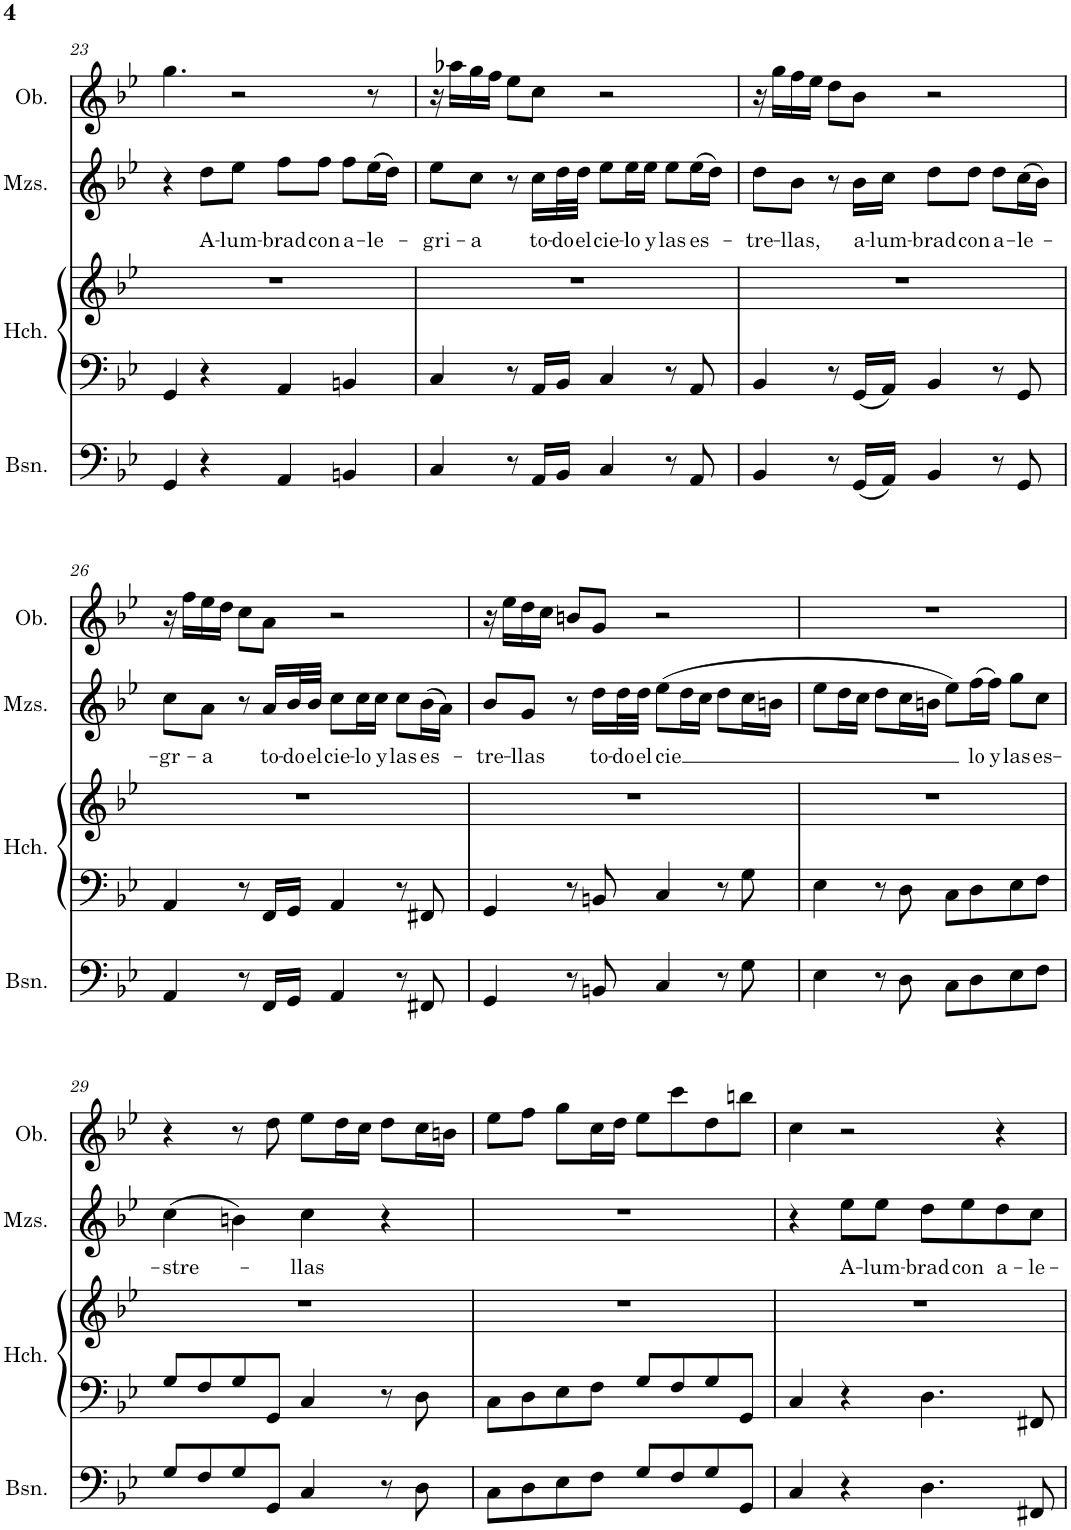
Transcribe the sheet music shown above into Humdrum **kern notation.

**kern	**kern	**kern	**kern	**text	**kern
*part4	*part3	*part3	*part2	*part2	*part1
*staff5	*staff4	*staff3	*staff2	*staff2	*staff1
*I"Bassoon	*I"Harpsichord	*	*I"Mezzo-soprano	*	*I"Oboe
*I'Bsn.	*I'Hch.	*	*I'Mzs.	*	*I'Ob.
!!LO:PB:g=z
*clefF4	*clefF4	*clefG2	*clefG2	*	*clefG2
*k[b-e-]	*k[b-e-]	*k[b-e-]	*k[b-e-]	*	*k[b-e-]
*M4/4	*M4/4	*M4/4	*M4/4	*	*M4/4
=23	=23	=23	=23	=23	=23
4GG/	4GG/	1r	4r	.	4.gg\
!	!	!	!	!LO:LY:b	!
4r	4r	.	8dd\L	A-	.
!	!	!	!	!LO:LY:b	!
.	.	.	8ee-\J	-lum-	2r
!	!	!	!	!LO:LY:b	!
4AA/	4AA/	.	8ff\L	-brad	.
!	!	!	!	!LO:LY:b	!
.	.	.	8ff\J	con	.
!	!	!	!	!LO:LY:b	!
4BBn/	4BBn/	.	8ff\L	a-	.
!	!	!	!	!LO:LY:b	!
.	.	.	(16ee-\L	-le-	8r
.	.	.	16dd\JJ)	.	.
=24	=24	=24	=24	=24	=24
!	!	!	!	!LO:LY:b	!
4C/	4C/	1r	8ee-\L	-gri-	16r
.	.	.	.	.	16aa-X\LL
!	!	!	!	!LO:LY:b	!
.	.	.	8cc\J	-a	16gg\
.	.	.	.	.	16ff\JJ
8r	8r	.	8r	.	8ee-\L
!	!	!	!	!LO:LY:b	!
16AA/LL	16AA/LL	.	16cc\LL	to-	8cc\J
!	!	!	!	!LO:LY:b	!
16BB-/JJ	16BB-/JJ	.	32dd\L	-do	.
!	!	!	!	!LO:LY:b	!
.	.	.	32dd\JJJ	el	.
!	!	!	!	!LO:LY:b	!
4C/	4C/	.	8ee-\L	cie-	2r
!	!	!	!	!LO:LY:b	!
.	.	.	16ee-\L	-lo	.
!	!	!	!	!LO:LY:b	!
.	.	.	16ee-\JJ	y	.
!	!	!	!	!LO:LY:b	!
8r	8r	.	8ee-\L	las	.
!	!	!	!	!LO:LY:b	!
8AA/	8AA/	.	(16ee-\L	es-	.
.	.	.	16dd\JJ)	.	.
=25	=25	=25	=25	=25	=25
!	!	!	!	!LO:LY:b	!
4BB-/	4BB-/	1r	8dd\L	-tre-	16r
.	.	.	.	.	16gg\LL
!	!	!	!	!LO:LY:b	!
.	.	.	8b-\J	-llas,	16ff\
.	.	.	.	.	16ee-\JJ
8r	8r	.	8r	.	8dd\L
!	!	!	!	!LO:LY:b	!
(16GG/LL	16GG/LL	.	16b-\LL	a-	8b-\J
!	!	!	!	!LO:LY:b	!
16AA/JJ)	16AA/JJ	.	16cc\JJ	-lum-	.
!	!	!	!	!LO:LY:b	!
4BB-/	4BB-/	.	8dd\L	-brad	2r
!	!	!	!	!LO:LY:b	!
.	.	.	8dd\J	con	.
!	!	!	!	!LO:LY:b	!
8r	8r	.	8dd\L	a-	.
!	!	!	!	!LO:LY:b	!
8GG/	8GG/	.	(16cc\L	-le-	.
.	.	.	16b-\JJ)	.	.
!!LO:LB:g=z
=26	=26	=26	=26	=26	=26
!	!	!	!	!LO:LY:b	!
4AA/	4AA/	1r	8cc\L	-gr-	16r
.	.	.	.	.	16ff\LL
!	!	!	!	!LO:LY:b	!
.	.	.	8a\J	-a	16ee-\
.	.	.	.	.	16dd\JJ
8r	8r	.	8r	.	8cc\L
!	!	!	!	!LO:LY:b	!
16FF/LL	16FF/LL	.	16a/LL	to-	8a\J
!	!	!	!	!LO:LY:b	!
16GG/JJ	16GG/JJ	.	32b-/L	-do	.
!	!	!	!	!LO:LY:b	!
.	.	.	32b-/JJJ	el	.
!	!	!	!	!LO:LY:b	!
4AA/	4AA/	.	8cc\L	cie-	2r
!	!	!	!	!LO:LY:b	!
.	.	.	16cc\L	-lo	.
!	!	!	!	!LO:LY:b	!
.	.	.	16cc\JJ	y	.
!	!	!	!	!LO:LY:b	!
8r	8r	.	8cc\L	las	.
!	!	!	!	!LO:LY:b	!
8FF#X/	8FF#X/	.	(16b-\L	es-	.
.	.	.	16a\JJ)	.	.
=27	=27	=27	=27	=27	=27
!	!	!	!	!LO:LY:b	!
4GG/	4GG/	1r	8b-/L	-tre-	16r
.	.	.	.	.	16ee-\LL
!	!	!	!	!LO:LY:b	!
.	.	.	8g/J	-llas	16dd\
.	.	.	.	.	16cc\JJ
8r	8r	.	8r	.	8bn/L
!	!	!	!	!LO:LY:b	!
8BBn/	8BBn/	.	16dd\LL	to-	8g/J
!	!	!	!	!LO:LY:b	!
.	.	.	32dd\L	-do	.
!	!	!	!	!LO:LY:b	!
.	.	.	32dd\JJJ	el	.
!	!	!	!	!LO:LY:b	!
4C/	4C/	.	(8ee-\L	cie	2r
.	.	.	16dd\L	.	.
.	.	.	16cc\JJ	.	.
8r	8r	.	8dd\L	.	.
8G\	8G\	.	16cc\L	.	.
.	.	.	16bn\JJ	.	.
=28	=28	=28	=28	=28	=28
4E-\	4E-\	1r	8ee-\L	.	1r
.	.	.	16dd\L	.	.
.	.	.	16cc\JJ	.	.
8r	8r	.	8dd\L	.	.
8D\	8D\	.	16cc\L	.	.
.	.	.	16bn\JJ	.	.
8C\L	8C\L	.	8ee-\L)	.	.
!	!	!	!	!LO:LY:b	!
8D\	8D\	.	(16ff\L	lo	.
!	!	!	!	!LO:LY:b	!
.	.	.	16ff\JJ)	y	.
!	!	!	!	!LO:LY:b	!
8E-\	8E-\	.	8gg\L	las	.
!	!	!	!	!LO:LY:b	!
8F\J	8F\J	.	8cc\J	es-	.
!!LO:LB:g=z
=29	=29	=29	=29	=29	=29
!	!	!	!	!LO:LY:b	!
8G/L	8G/L	1r	(4cc\	-stre-	4r
8F/	8F/	.	.	.	.
8G/	8G/	.	4bn\)	.	8r
8GG/J	8GG/J	.	.	.	8dd\
!	!	!	!	!LO:LY:b	!
4C/	4C/	.	4cc\	-llas	8ee-\L
.	.	.	.	.	16dd\L
.	.	.	.	.	16cc\JJ
8r	8r	.	4r	.	8dd\L
8D\	8D\	.	.	.	16cc\L
.	.	.	.	.	16bn\JJ
=30	=30	=30	=30	=30	=30
8C\L	8C\L	1r	1r	.	8ee-\L
8D\	8D\	.	.	.	8ff\J
8E-\	8E-\	.	.	.	8gg\L
8F\J	8F\J	.	.	.	16cc\L
.	.	.	.	.	16dd\JJ
8G/L	8G/L	.	.	.	8ee-\L
8F/	8F/	.	.	.	8ccc\
8G/	8G/	.	.	.	8dd\
8GG/J	8GG/J	.	.	.	8bbn\J
=31	=31	=31	=31	=31	=31
4C/	4C/	1r	4r	.	4cc\
!	!	!	!	!LO:LY:b	!
4r	4r	.	8ee-\L	A-	2r
!	!	!	!	!LO:LY:b	!
.	.	.	8ee-\J	-lum-	.
!	!	!	!	!LO:LY:b	!
4.D\	4.D\	.	8dd\L	-brad	.
!	!	!	!	!LO:LY:b	!
.	.	.	8ee-\	con	.
!	!	!	!	!LO:LY:b	!
.	.	.	8dd\	a-	4r
!	!	!	!	!LO:LY:b	!
8FF#X/	8FF#X/	.	8cc\J	-le-	.
=	=	=	=	=	=
*-	*-	*-	*-	*-	*-
